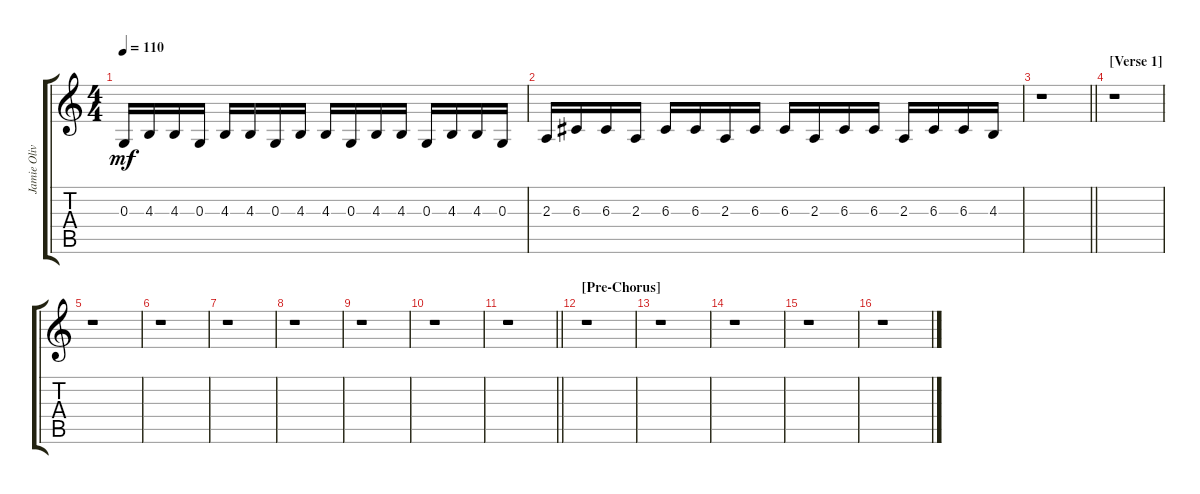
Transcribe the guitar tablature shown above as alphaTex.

\track ("Jamie Oliver | Sampled Fdbk." "Jamie Oliv") {instrument lead5charang}
\staff {score tabs}
\tuning (E4 B3 G3 D3 A2 D2) {hide}
\ts (4 4)
\tempo 110
\clef g2
\ks c
0.3.16{dy mf} 4.3.16 4.3.16 0.3.16 4.3.16 4.3.16 0.3.16 4.3.16 4.3.16 0.3.16 4.3.16 4.3.16 0.3.16 4.3.16 4.3.16 0.3.16 |
2.3.16 6.3.16 6.3.16 2.3.16 6.3.16 6.3.16 2.3.16 6.3.16 6.3.16 2.3.16 6.3.16 6.3.16 2.3.16 6.3.16 6.3.16 4.3.16 |
\barLineRight lightlight
r.1 |
\section ("" "[Verse 1]")
r.1 |
r.1 |
r.1 |
r.1 |
r.1 |
r.1 |
r.1 |
\barLineRight lightlight
r.1 |
\section ("" "[Pre-Chorus]")
r.1 |
r.1 |
r.1 |
r.1 |
r.1
